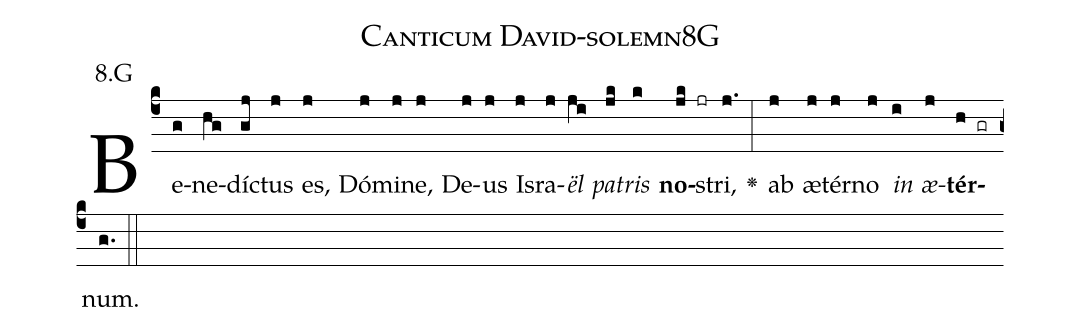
name: Canticum David-solemn8G;
annotation: 8.G;
%%
(c4)Be(g)ne(hg)dí(gj)ctus(j) es,(j) Dó(j)mi(j)ne,(j) De(j)us(j) Is(j)ra(j)<i>ël</i>(ji) <i>pa</i>(jk)<i>tris</i>(k) <b>no</b>(jk jr)stri,(j.) <v>\greheightstar</v>(:) ab(j) æ(j)tér(j)no(j) <i>in</i>(i) <i>æ</i>(j)<b>tér</b>(h gr)num.(g.) (::)


%E(j) u(j) o(i) u(j) a(h) e.(g.) (::)
